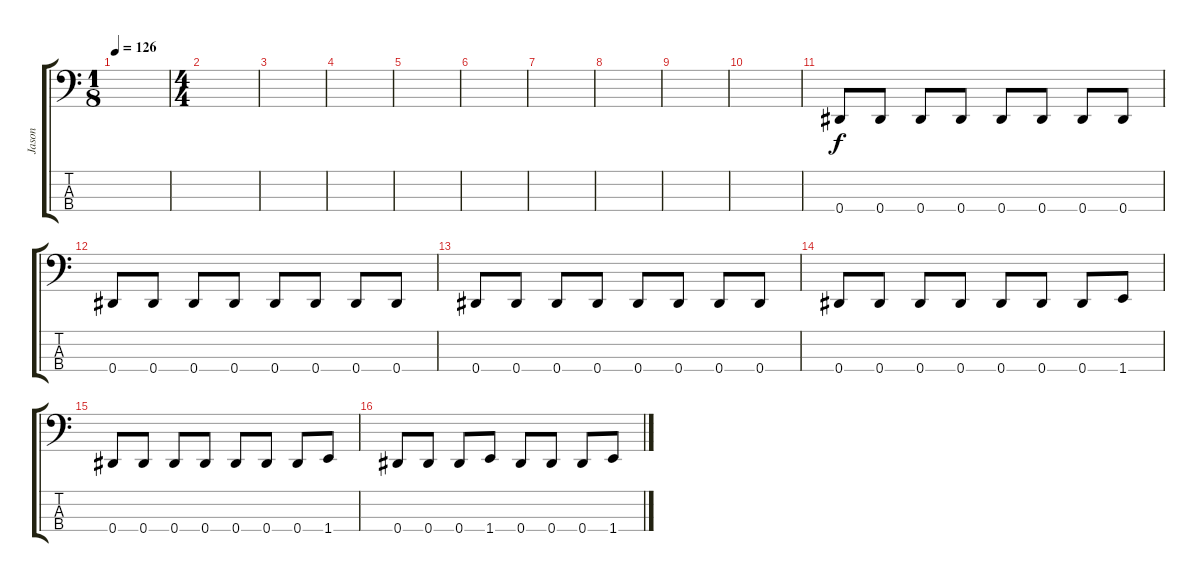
\track ("Jason" "Jason") {instrument electricbasspick}
\staff {score tabs}
\tuning (Gb2 Db2 Ab1 Eb1) {hide}
\ts (1 8)
\tempo 126
\clef f4
\ks c
|
\ts (4 4)
|
|
|
|
|
|
|
|
|
0.4.8 0.4.8 0.4.8 0.4.8 0.4.8 0.4.8 0.4.8 0.4.8 |
0.4.8 0.4.8 0.4.8 0.4.8 0.4.8 0.4.8 0.4.8 0.4.8 |
0.4.8 0.4.8 0.4.8 0.4.8 0.4.8 0.4.8 0.4.8 0.4.8 |
0.4.8 0.4.8 0.4.8 0.4.8 0.4.8 0.4.8 0.4.8 1.4.8 |
0.4.8 0.4.8 0.4.8 0.4.8 0.4.8 0.4.8 0.4.8 1.4.8 |
0.4.8 0.4.8 0.4.8 1.4.8 0.4.8 0.4.8 0.4.8 1.4.8
